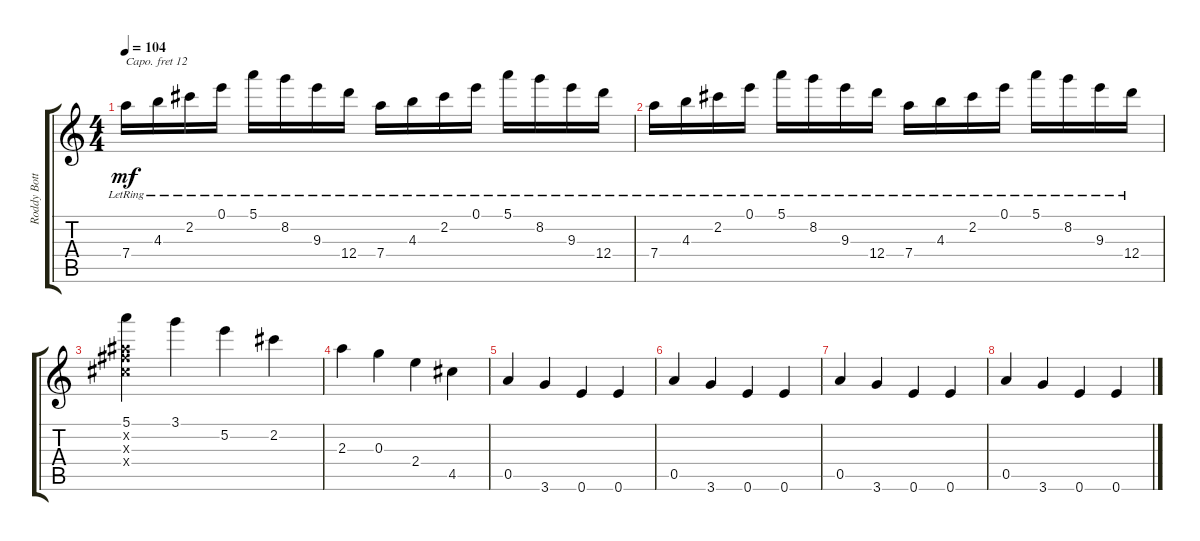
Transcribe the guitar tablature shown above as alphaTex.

\track ("Roddy Bottum" "Roddy Bott") {instrument rockorgan}
\staff {score tabs}
\capo 12
\tuning (E5 B4 G4 D4 A3 E3) {hide}
\ts (4 4)
\tempo 104
\clef g2
\ks c
7.4{lr}.16{dy mf volume 8} 4.3{lr}.16 2.2{lr}.16 0.1{lr}.16 5.1{lr}.16 8.2{lr}.16 9.3{lr}.16 12.4{lr}.16 7.4{lr}.16 4.3{lr}.16 2.2{lr}.16 0.1{lr}.16 5.1{lr}.16 8.2{lr}.16 9.3{lr}.16 12.4{lr}.16 |
7.4{lr}.16 4.3{lr}.16 2.2{lr}.16 0.1{lr}.16 5.1{lr}.16 8.2{lr}.16 9.3{lr}.16 12.4{lr}.16 7.4{lr}.16 4.3{lr}.16 2.2{lr}.16 0.1{lr}.16 5.1{lr}.16 8.2{lr}.16 9.3{lr}.16 12.4{lr}.16 |
(5.1 -1.2{x} -1.3{x} -1.4{x}).4{volume 5} 3.1.4 5.2.4 2.2.4 |
2.3.4 0.3.4 2.4.4 4.5.4 |
0.5.4{volume 2} 3.6.4 0.6.4 0.6.4 |
0.5.4 3.6.4 0.6.4 0.6.4 |
0.5.4{volume 0} 3.6.4 0.6.4 0.6.4 |
0.5.4 3.6.4 0.6.4 0.6.4
